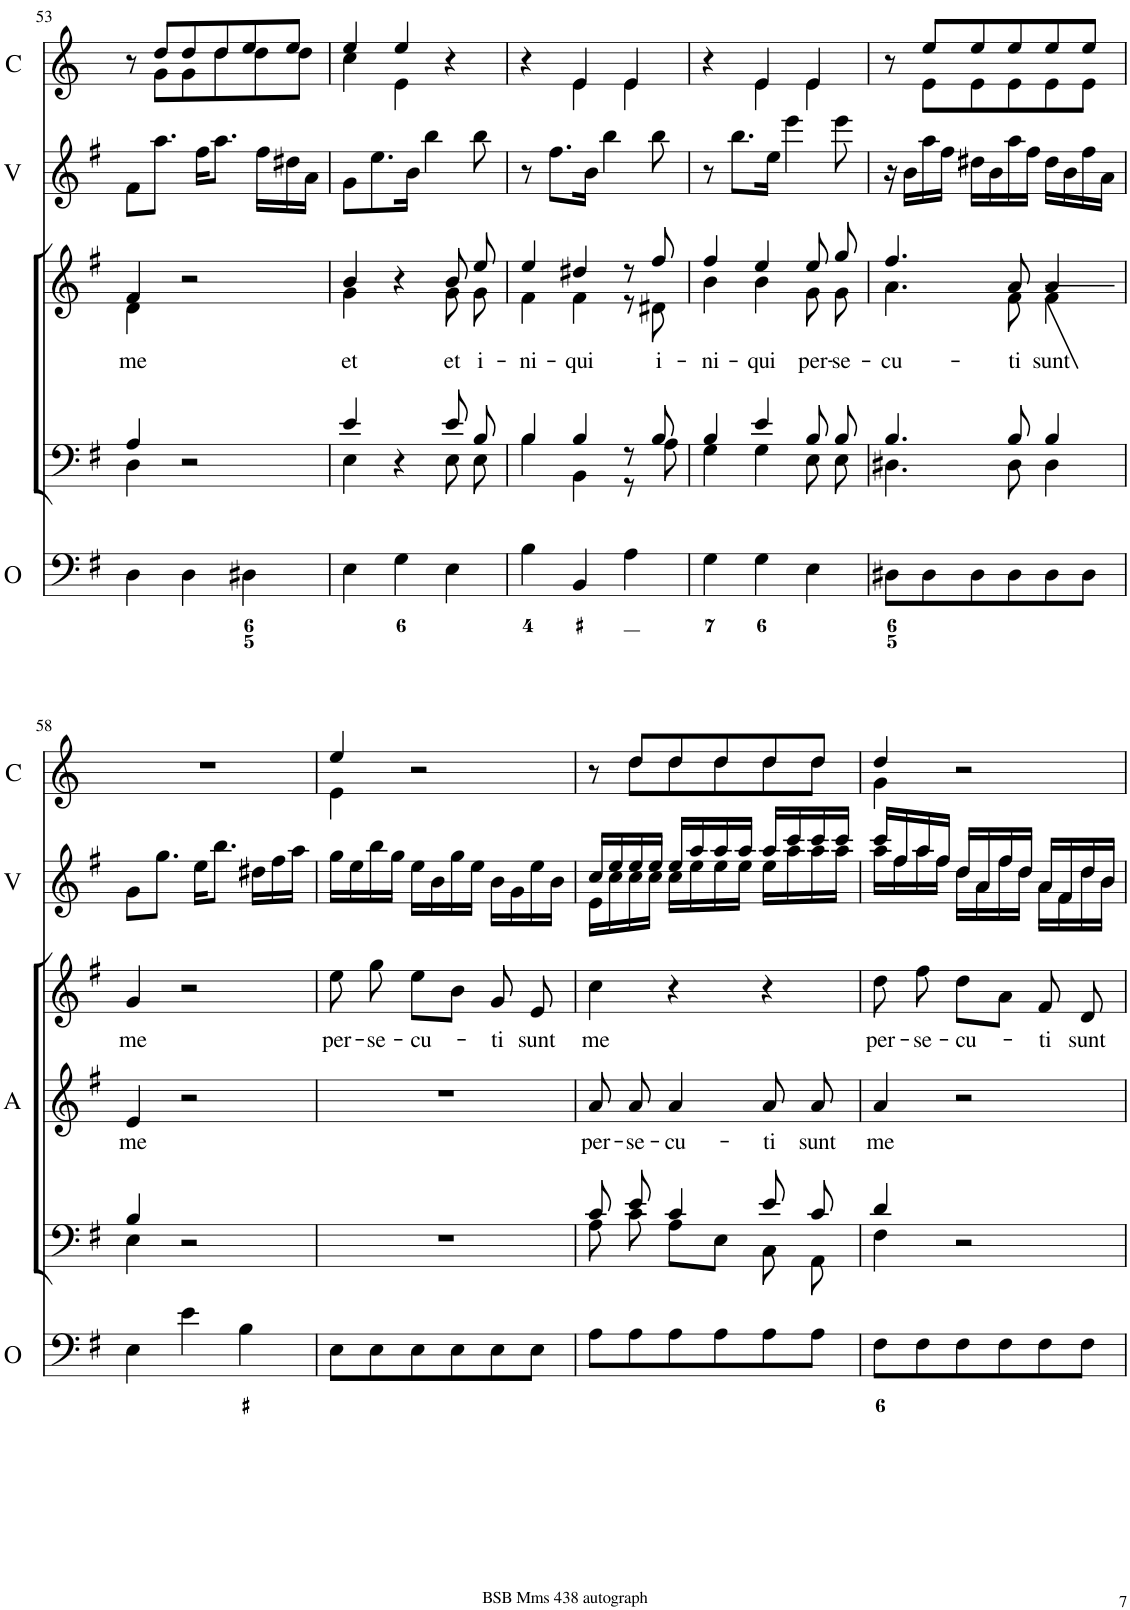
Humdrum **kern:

**kern	**kern	**kern	**kern	**kern	**text	**kern	**text	**kern	**kern
*part8	*part7	*part6	*part5	*part4	*part4	*part3	*part3	*part2	*part1
*staff8	*staff7	*staff6	*staff5	*staff4	*staff4	*staff3	*staff3	*staff2	*staff1
*I"Violin	*I"Violin	*I"Organo	*I"Bass	*I"Alto	*	*I"Soprano	*	*I"2 Violini	*I"2 Corni in G
*I'Vln.	*I'Vln.	*I'O	*	*I'A	*	*	*	*I'V	*I'C
!!LO:PB:g=z
*clefG2	*clefG2	*clefF4	*clefF4	*clefG2	*	*clefG2	*	*clefG2	*clefG2
*	*	*	*	*	*	*	*	*	*Trd3c5
*k[f#]	*k[f#]	*k[f#]	*k[f#]	*k[f#]	*	*k[f#]	*	*k[f#]	*k[]
*M3/4	*M3/4	*M3/4	*M3/4	*M3/4	*	*M3/4	*	*M3/4	*M3/4
=53	=53	=53	=53	=53	=53	=53	=53	=53	=53
*	*	*	*^	*	*	*^	*	*	*
!	!	!	!	!	!	!	!	!	!LO:LY:b	!	!
*	*	*	*	*	*	*	*	*	*	*	*^
8f#\L	8f#\L	4D\	4A/	4D\	2.r	.	4f#/	4d\	me	8f#\L	8r	8ryy
8.aa\J	8.aa\J	.	.	.	.	.	.	.	.	8.aa\J	8dd/L	8g\L
.	.	4D\	2r	2ryy	.	.	2r	2ryy	.	.	8dd/	8g\
16ff#\KL	16ff#\KL	.	.	.	.	.	.	.	.	16ff#\KL	.	.
8.aa\J	8.aa\J	.	.	.	.	.	.	.	.	8.aa\J	8dd/	8dd\
.	.	4D#X\	.	.	.	.	.	.	.	.	8ee/	8dd\
16ff#\LL	16ff#\LL	.	.	.	.	.	.	.	.	16ff#\LL	.	.
16dd#X\	16dd#X\	.	.	.	.	.	.	.	.	16dd#X\	8ee/J	8dd\J
16a\JJ	16a\JJ	.	.	.	.	.	.	.	.	16a\JJ	.	.
=54	=54	=54	=54	=54	=54	=54	=54	=54	=54	=54	=54	=54
!	!	!	!	!	!	!	!	!	!LO:LY:b	!	!	!
8g\L	8g\L	4E\	4e/	4E\	2.r	.	4b/	4g\	et	8g\L	4ee/	4cc\
8.ee\J	8.ee\J	.	.	.	.	.	.	.	.	8.ee\	.	.
.	.	4G\	4r	4ryy	.	.	4r	4ryy	.	.	4ee/	4e\
16b	16b	.	.	.	.	.	.	.	.	16b\Jk	.	.
4bb	4bb	.	.	.	.	.	.	.	.	4bb\	.	.
!	!	!	!	!	!	!	!	!	!LO:LY:b	!	!	!
.	.	4E\	8e/	8E\	.	.	8b/	8g\	et	.	4r	4ryy
!	!	!	!	!	!	!	!	!	!LO:LY:b	!	!	!
8bb	8bb	.	8B/	8E\	.	.	8ee/	8g\	i-	8bb\	.	.
=55	=55	=55	=55	=55	=55	=55	=55	=55	=55	=55	=55	=55
!	!	!	!	!	!	!	!	!	!LO:LY:b	!	!	!
8r	8r	4B\	4B/	4B\	2.r	.	4ee/	4f#\	-ni-	8r	4r	4ryy
8.ff#	8.ff#	.	.	.	.	.	.	.	.	8.ff#\L	.	.
!	!	!	!	!	!	!	!	!	!LO:LY:b	!	!	!
.	.	4BB/	4B/	4BB\	.	.	4dd#X/	4f#\	-qui	.	4e/	4e\
16b	16b	.	.	.	.	.	.	.	.	16b\Jk	.	.
4bb	4bb	.	.	.	.	.	.	.	.	4bb\	.	.
.	.	4A\	8r	8r	.	.	8r	8r	.	.	4e/	4e\
!	!	!	!	!	!	!	!	!	!LO:LY:b	!	!	!
8bb	8bb	.	8B/	8A\	.	.	8ff#/	8d#X\	i-	8bb\	.	.
=56	=56	=56	=56	=56	=56	=56	=56	=56	=56	=56	=56	=56
!	!	!	!	!	!	!	!	!	!LO:LY:b	!	!	!
8r	8r	4G\	4B/	4G\	2.r	.	4ff#/	4b\	-ni-	8r	4r	4ryy
8.bb	8.bb	.	.	.	.	.	.	.	.	8.bb\L	.	.
!	!	!	!	!	!	!	!	!	!LO:LY:b	!	!	!
.	.	4G\	4e/	4G\	.	.	4ee/	4b\	-qui	.	4e/	4e\
16ee	16ee	.	.	.	.	.	.	.	.	16ee\Jk	.	.
4eee	4eee	.	.	.	.	.	.	.	.	4eee\	.	.
!	!	!	!	!	!	!	!	!	!LO:LY:b	!	!	!
.	.	4E\	8B/	8E\	.	.	8ee/	8g\	per-	.	4e/	4e\
!	!	!	!	!	!	!	!	!	!LO:LY:b	!	!	!
8eee	8eee	.	8B/	8E\	.	.	8gg/	8g\	-se-	8eee\	.	.
=57	=57	=57	=57	=57	=57	=57	=57	=57	=57	=57	=57	=57
!	!	!	!	!	!	!	!	!	!LO:LY:b	!	!	!
16r	16r	8D#X\L	4.B/	4.D#X\	2.r	.	4.ff#/	4.a\	-cu-	16r	8r	8ryy
16b\LL	16b\LL	.	.	.	.	.	.	.	.	16b\LL	.	.
16aa\	16aa\	8D#\	.	.	.	.	.	.	.	16aa\	8ee/L	8e\L
16ff#\JJ	16ff#\JJ	.	.	.	.	.	.	.	.	16ff#\JJ	.	.
16dd#X\LL	16dd#X\LL	8D#\	.	.	.	.	.	.	.	16dd#X\LL	8ee/	8e\
16b\J	16b\J	.	.	.	.	.	.	.	.	16b\	.	.
!	!	!	!	!	!	!	!	!	!LO:LY:b	!	!	!
16aa\L	16aa\L	8D#\	8B/	8D#\	.	.	8a/	8f#\	-ti	16aa\	8ee/	8e\
16ff#\JJ	16ff#\JJ	.	.	.	.	.	.	.	.	16ff#\JJ	.	.
!	!	!	!	!	!	!	!	!	!LO:LY:b	!	!	!
16dd#\LL	16dd#\LL	8D#\	4B/	4D#\	.	.	4a/	4f#\	sunt	16dd#\LL	8ee/	8e\
16b\J	16b\J	.	.	.	.	.	.	.	.	16b\	.	.
16ff#\L	16ff#\L	8D#\J	.	.	.	.	.	.	.	16ff#\	8ee/J	8e\J
16a\JJ	16a\JJ	.	.	.	.	.	.	.	.	16a\JJ	.	.
*	*	*	*	*	*	*	*v	*v	*	*	*v	*v
!!LO:LB:g=z
=58	=58	=58	=58	=58	=58	=58	=58	=58	=58	=58
!	!	!	!	!	!	!LO:LY:b	!	!LO:LY:b	!	!
8g\L	8g\L	4E\	4B/	4E\	4e/	me	4g/	me	8g\L	2.r
8.gg\J	8.gg\J	.	.	.	.	.	.	.	8.gg\J	.
.	.	4e\	2r	2ryy	2r	.	2r	.	.	.
16ee\KL	16ee\KL	.	.	.	.	.	.	.	16ee\KL	.
8.bb\J	8.bb\J	.	.	.	.	.	.	.	8.bb\J	.
.	.	4B\	.	.	.	.	.	.	.	.
16dd#X\LL	16dd#X\LL	.	.	.	.	.	.	.	16dd#X\LL	.
16ff#\	16ff#\	.	.	.	.	.	.	.	16ff#\	.
16aa\JJ	16aa\JJ	.	.	.	.	.	.	.	16aa\JJ	.
*	*	*	*v	*v	*	*	*	*	*	*
=59	=59	=59	=59	=59	=59	=59	=59	=59	=59
!	!	!	!	!	!	!	!LO:LY:b	!	!
*	*	*	*	*	*	*	*	*	*^
16gg\LL	16gg\LL	8E\L	2.r	2.r	.	8ee\	per-	16gg\LL	4ee/	4e\
16ee\J	16ee\J	.	.	.	.	.	.	16ee\	.	.
!	!	!	!	!	!	!	!LO:LY:b	!	!	!
16bb\L	16bb\L	8E\	.	.	.	8gg\	-se-	16bb\	.	.
16gg\JJ	16gg\JJ	.	.	.	.	.	.	16gg\JJ	.	.
!	!	!	!	!	!	!	!LO:LY:b	!	!	!
16ee\LL	16ee\LL	8E\	.	.	.	8ee\L	-cu-	16ee\LL	2r	2ryy
16b\J	16b\J	.	.	.	.	.	.	16b\	.	.
16gg\L	16gg\L	8E\	.	.	.	8b\J	.	16gg\	.	.
16ee\JJ	16ee\JJ	.	.	.	.	.	.	16ee\JJ	.	.
!	!	!	!	!	!	!	!LO:LY:b	!	!	!
16b\LL	16b\LL	8E\	.	.	.	8g/	-ti	16b\LL	.	.
16g\J	16g\J	.	.	.	.	.	.	16g\	.	.
!	!	!	!	!	!	!	!LO:LY:b	!	!	!
16ee\L	16ee\L	8E\J	.	.	.	8e/	sunt	16ee\	.	.
16b\JJ	16b\JJ	.	.	.	.	.	.	16b\JJ	.	.
=60	=60	=60	=60	=60	=60	=60	=60	=60	=60	=60
*	*	*	*^	*	*	*	*	*	*	*
!	!	!	!	!	!	!LO:LY:b	!	!LO:LY:b	!	!	!
*	*	*	*	*	*	*	*	*	*^	*	*
16e/LL	16cc\LL	8A\L	8c/	8A\	8a/L	per-	4cc\	me	16cc/LL	16e\LL	8r	8ryy
16cc/J	16ee\J	.	.	.	.	.	.	.	16ee/	16cc\	.	.
!	!	!	!	!	!	!LO:LY:b	!	!	!	!	!	!
16cc/L	16ee\L	8A\	8e/	8c\	8a/J	-se-	.	.	16ee/	16cc\	8dd/L	8dd\L
16cc/JJ	16ee\JJ	.	.	.	.	.	.	.	16ee/JJ	16cc\JJ	.	.
!	!	!	!	!	!	!LO:LY:b	!	!	!	!	!	!
16cc\LL	16ee\LL	8A\	4c/	8A\L	4a/	-cu-	4r	.	16ee/LL	16cc\LL	8dd/	8dd\
16ee\J	16aa\J	.	.	.	.	.	.	.	16aa/	16ee\	.	.
16ee\L	16aa\L	8A\	.	8E\J	.	.	.	.	16aa/	16ee\	8dd/	8dd\
16ee\JJ	16aa\JJ	.	.	.	.	.	.	.	16aa/JJ	16ee\JJ	.	.
!	!	!	!	!	!	!LO:LY:b	!	!	!	!	!	!
16ee\LL	16aa\LL	8A\	8e/	8C\	8a/L	-ti	4r	.	16aa/LL	16ee\LL	8dd/	8dd\
16aa\J	16ccc\J	.	.	.	.	.	.	.	16ccc/	16aa\	.	.
!	!	!	!	!	!	!LO:LY:b	!	!	!	!	!	!
16aa\L	16ccc\L	8A\J	8c/	8AA\	8a/J	sunt	.	.	16ccc/	16aa\	8dd/J	8dd\J
16aa\JJ	16ccc\JJ	.	.	.	.	.	.	.	16ccc/JJ	16aa\JJ	.	.
=61	=61	=61	=61	=61	=61	=61	=61	=61	=61	=61	=61	=61
!	!	!	!	!	!	!LO:LY:b	!	!LO:LY:b	!	!	!	!
16aa\LL	16ccc\LL	8F#\L	4d/	4F#\	4a/	me	8dd\	per-	16ccc/LL	16aa\LL	4dd/	4g\
16ff#\J	16ff#\J	.	.	.	.	.	.	.	16ff#/	16ff#\	.	.
!	!	!	!	!	!	!	!	!LO:LY:b	!	!	!	!
16aa\L	16aa\L	8F#\	.	.	.	.	8ff#\	-se-	16aa/	16aa\	.	.
16ff#\JJ	16ff#\JJ	.	.	.	.	.	.	.	16ff#/JJ	16ff#\JJ	.	.
!	!	!	!	!	!	!	!	!LO:LY:b	!	!	!	!
16dd\LL	16dd\LL	8F#\	2r	2ryy	2r	.	8dd\L	-cu-	16dd/LL	16dd\LL	2r	2ryy
16a\J	16a\J	.	.	.	.	.	.	.	16a/	16a\	.	.
16ff#\L	16ff#\L	8F#\	.	.	.	.	8a\J	.	16ff#/	16ff#\	.	.
16dd\JJ	16dd\JJ	.	.	.	.	.	.	.	16dd/JJ	16dd\JJ	.	.
!	!	!	!	!	!	!	!	!LO:LY:b	!	!	!	!
16a/LL	16a/LL	8F#\	.	.	.	.	8f#/	-ti	16a/LL	16a\LL	.	.
16f#/J	16f#/J	.	.	.	.	.	.	.	16f#/	16f#\	.	.
!	!	!	!	!	!	!	!	!LO:LY:b	!	!	!	!
16dd/L	16dd/L	8F#\J	.	.	.	.	8d/	sunt	16dd/	16dd\	.	.
16b/JJ	16b/JJ	.	.	.	.	.	.	.	16b/JJ	16b\JJ	.	.
*	*	*	*	*	*	*	*	*	*v	*v	*	*
*	*	*	*v	*v	*	*	*	*	*	*v	*v
=	=	=	=	=	=	=	=	=	=
*-	*-	*-	*-	*-	*-	*-	*-	*-	*-
